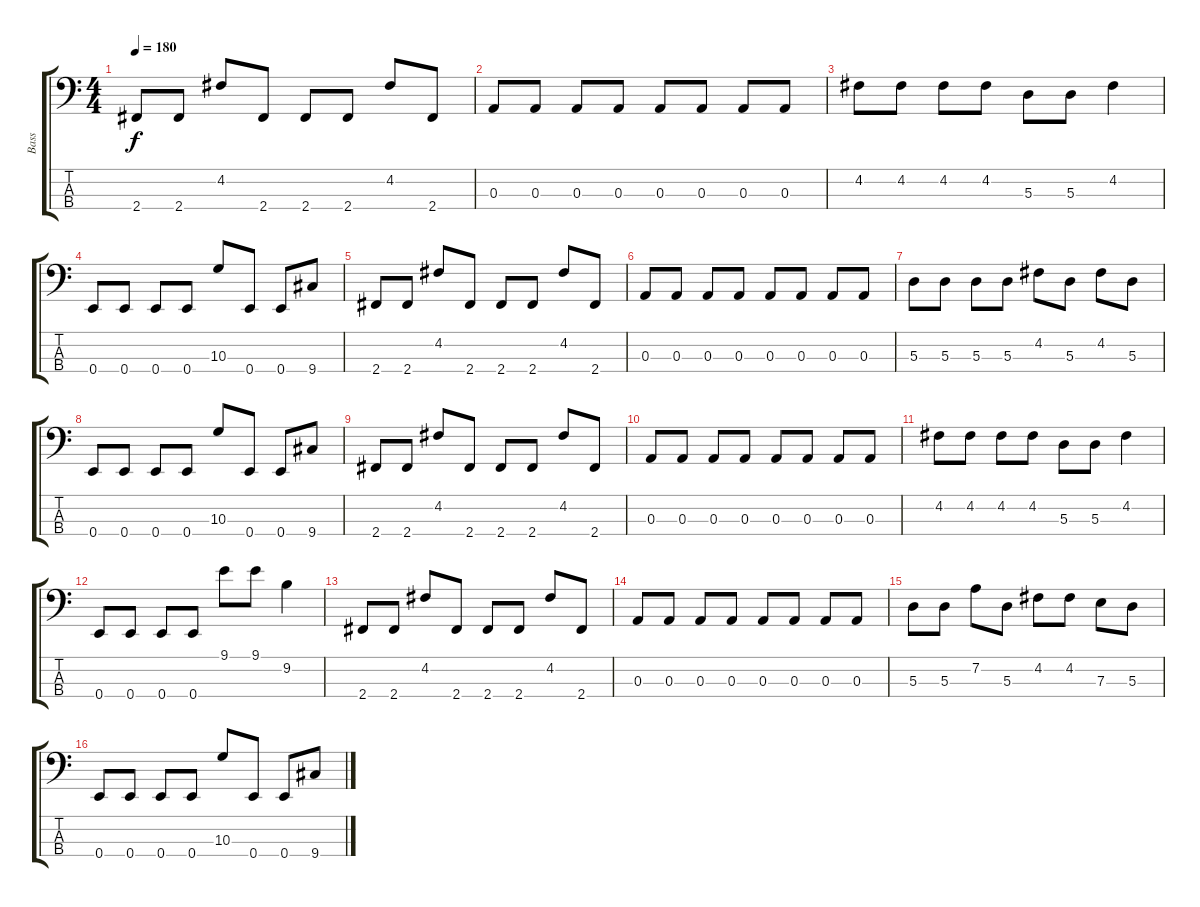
\track ("Bass" "Bass") {instrument electricbassfinger}
\staff {score tabs}
\tuning (G2 D2 A1 E1) {hide}
\ts (4 4)
\tempo 180
\clef f4
\ks c
2.4.8{dy f} 2.4.8 4.2.8 2.4.8 2.4.8 2.4.8 4.2.8 2.4.8 |
0.3.8 0.3.8 0.3.8 0.3.8 0.3.8 0.3.8 0.3.8 0.3.8 |
4.2.8 4.2.8 4.2.8 4.2.8 5.3.8 5.3.8 4.2.4 |
0.4.8 0.4.8 0.4.8 0.4.8 10.3.8 0.4.8 0.4.8 9.4.8 |
2.4.8 2.4.8 4.2.8 2.4.8 2.4.8 2.4.8 4.2.8 2.4.8 |
0.3.8 0.3.8 0.3.8 0.3.8 0.3.8 0.3.8 0.3.8 0.3.8 |
5.3.8 5.3.8 5.3.8 5.3.8 4.2.8 5.3.8 4.2.8 5.3.8 |
0.4.8 0.4.8 0.4.8 0.4.8 10.3.8 0.4.8 0.4.8 9.4.8 |
2.4.8 2.4.8 4.2.8 2.4.8 2.4.8 2.4.8 4.2.8 2.4.8 |
0.3.8 0.3.8 0.3.8 0.3.8 0.3.8 0.3.8 0.3.8 0.3.8 |
4.2.8 4.2.8 4.2.8 4.2.8 5.3.8 5.3.8 4.2.4 |
0.4.8 0.4.8 0.4.8 0.4.8 9.1.8 9.1.8 9.2.4 |
2.4.8 2.4.8 4.2.8 2.4.8 2.4.8 2.4.8 4.2.8 2.4.8 |
0.3.8 0.3.8 0.3.8 0.3.8 0.3.8 0.3.8 0.3.8 0.3.8 |
5.3.8 5.3.8 7.2.8 5.3.8 4.2.8 4.2.8 7.3.8 5.3.8 |
0.4.8 0.4.8 0.4.8 0.4.8 10.3.8 0.4.8 0.4.8 9.4.8
